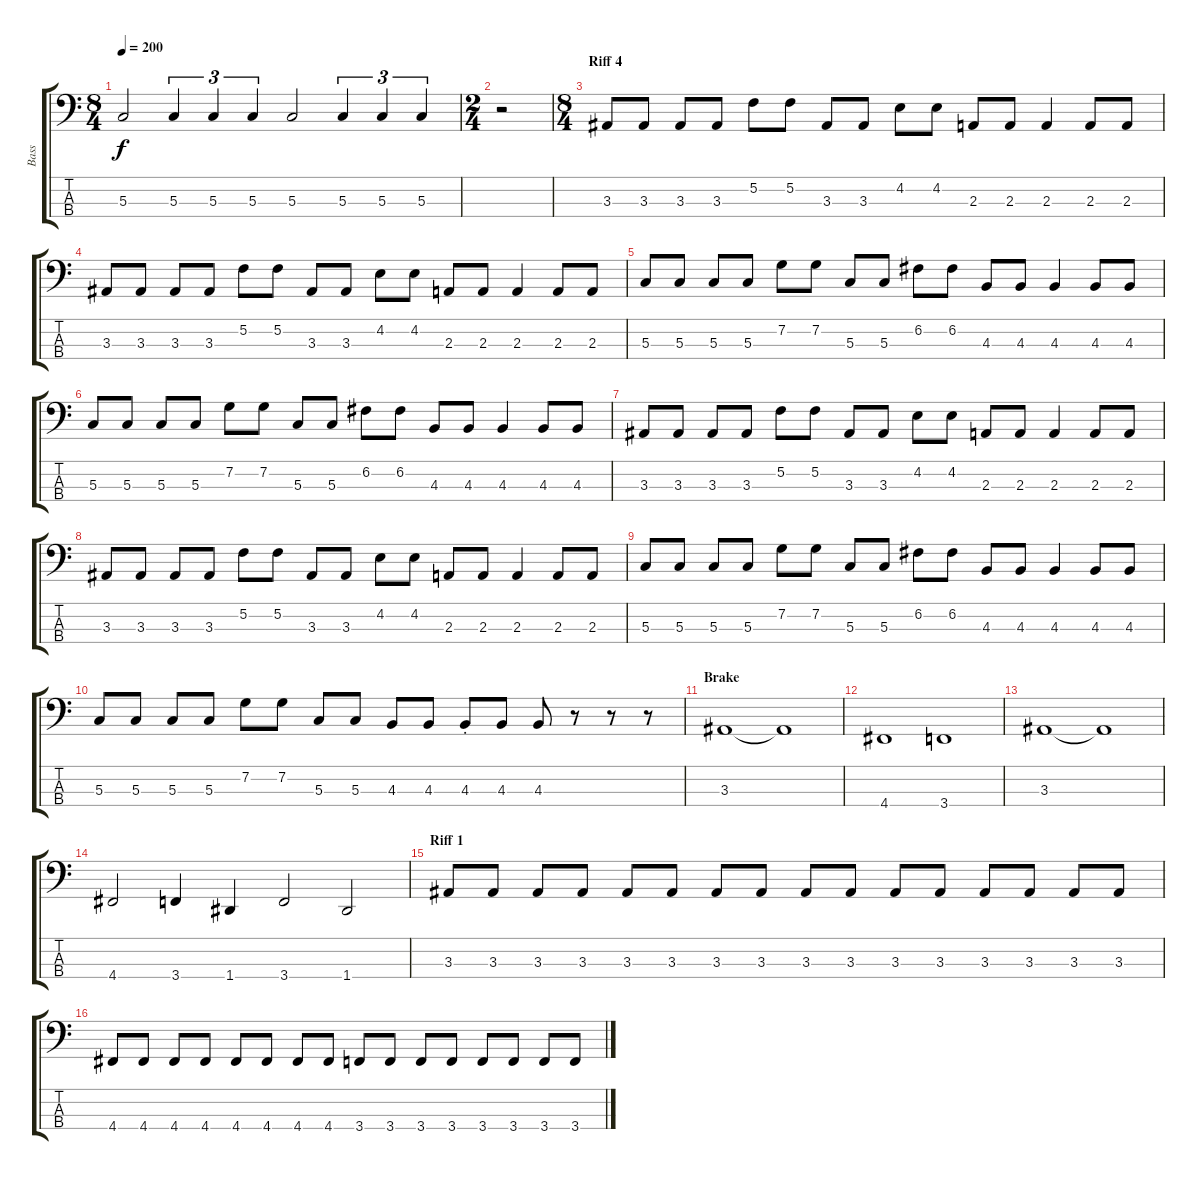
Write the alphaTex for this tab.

\track ("Bass" "Bass") {instrument electricbasspick}
\staff {score tabs}
\tuning (F2 C2 G1 D1) {hide}
\ts (8 4)
\tempo 200
\clef f4
\ks c
5.3.2{dy f} 5.3.4{tu (3 2)} 5.3.4{tu (3 2)} 5.3.4{tu (3 2)} 5.3.2 5.3.4{tu (3 2)} 5.3.4{tu (3 2)} 5.3.4{tu (3 2)} |
\ts (2 4)
r.2 |
\ts (8 4)
\section ("" "Riff 4")
3.3.8 3.3.8 3.3.8 3.3.8 5.2.8 5.2.8 3.3.8 3.3.8 4.2.8 4.2.8 2.3.8 2.3.8 2.3.4 2.3.8 2.3.8 |
3.3.8 3.3.8 3.3.8 3.3.8 5.2.8 5.2.8 3.3.8 3.3.8 4.2.8 4.2.8 2.3.8 2.3.8 2.3.4 2.3.8 2.3.8 |
5.3.8 5.3.8 5.3.8 5.3.8 7.2.8 7.2.8 5.3.8 5.3.8 6.2.8 6.2.8 4.3.8 4.3.8 4.3.4 4.3.8 4.3.8 |
5.3.8 5.3.8 5.3.8 5.3.8 7.2.8 7.2.8 5.3.8 5.3.8 6.2.8 6.2.8 4.3.8 4.3.8 4.3.4 4.3.8 4.3.8 |
3.3.8 3.3.8 3.3.8 3.3.8 5.2.8 5.2.8 3.3.8 3.3.8 4.2.8 4.2.8 2.3.8 2.3.8 2.3.4 2.3.8 2.3.8 |
3.3.8 3.3.8 3.3.8 3.3.8 5.2.8 5.2.8 3.3.8 3.3.8 4.2.8 4.2.8 2.3.8 2.3.8 2.3.4 2.3.8 2.3.8 |
5.3.8 5.3.8 5.3.8 5.3.8 7.2.8 7.2.8 5.3.8 5.3.8 6.2.8 6.2.8 4.3.8 4.3.8 4.3.4 4.3.8 4.3.8 |
5.3.8 5.3.8 5.3.8 5.3.8 7.2.8 7.2.8 5.3.8 5.3.8 4.3.8 4.3.8 4.3{st}.8 4.3.8 4.3.8 r.8 r.8 r.8 |
\section ("" "Brake")
3.3.1 3.3{t}.1 |
4.4.1 3.4.1 |
3.3.1 3.3{t}.1 |
4.4.2 3.4.4 1.4.4 3.4.2 1.4.2 |
\section ("" "Riff 1")
3.3.8 3.3.8 3.3.8 3.3.8 3.3.8 3.3.8 3.3.8 3.3.8 3.3.8 3.3.8 3.3.8 3.3.8 3.3.8 3.3.8 3.3.8 3.3.8 |
4.4.8 4.4.8 4.4.8 4.4.8 4.4.8 4.4.8 4.4.8 4.4.8 3.4.8 3.4.8 3.4.8 3.4.8 3.4.8 3.4.8 3.4.8 3.4.8
